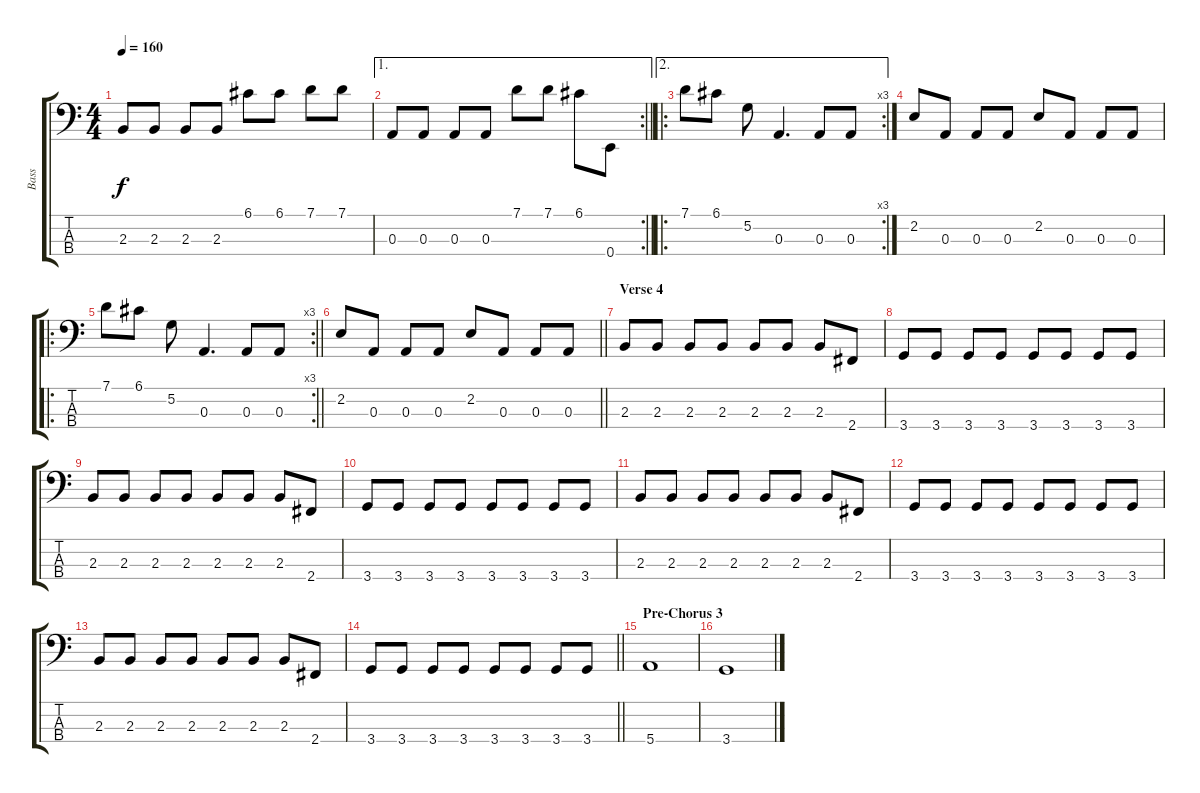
\track ("Bass" "Bass") {instrument electricbassfinger}
\staff {score tabs}
\tuning (G2 D2 A1 E1) {hide}
\ts (4 4)
\tempo 160
\clef f4
\ks c
2.3.8{dy f} 2.3.8 2.3.8 2.3.8 6.1.8 6.1.8 7.1.8 7.1.8 |
\ae 1
\rc 2
\barLineRight lightlight
0.3.8 0.3.8 0.3.8 0.3.8 7.1.8 7.1.8 6.1.8 0.4.8 |
\ae 2
\ro
\rc 3
7.1.8 6.1.8 5.2.8 0.3.4{d} 0.3.8 0.3.8 |
2.2.8 0.3.8 0.3.8 0.3.8 2.2.8 0.3.8 0.3.8 0.3.8 |
\ro
\rc 3
\barLineRight lightlight
7.1.8 6.1.8 5.2.8 0.3.4{d} 0.3.8 0.3.8 |
\barLineRight lightlight
2.2.8 0.3.8 0.3.8 0.3.8 2.2.8 0.3.8 0.3.8 0.3.8 |
\section ("" "Verse 4")
2.3.8 2.3.8 2.3.8 2.3.8 2.3.8 2.3.8 2.3.8 2.4.8 |
3.4.8 3.4.8 3.4.8 3.4.8 3.4.8 3.4.8 3.4.8 3.4.8 |
2.3.8 2.3.8 2.3.8 2.3.8 2.3.8 2.3.8 2.3.8 2.4.8 |
3.4.8 3.4.8 3.4.8 3.4.8 3.4.8 3.4.8 3.4.8 3.4.8 |
2.3.8 2.3.8 2.3.8 2.3.8 2.3.8 2.3.8 2.3.8 2.4.8 |
3.4.8 3.4.8 3.4.8 3.4.8 3.4.8 3.4.8 3.4.8 3.4.8 |
2.3.8 2.3.8 2.3.8 2.3.8 2.3.8 2.3.8 2.3.8 2.4.8 |
\barLineRight lightlight
3.4.8 3.4.8 3.4.8 3.4.8 3.4.8 3.4.8 3.4.8 3.4.8 |
\section ("" "Pre-Chorus 3")
5.4.1 |
3.4.1
